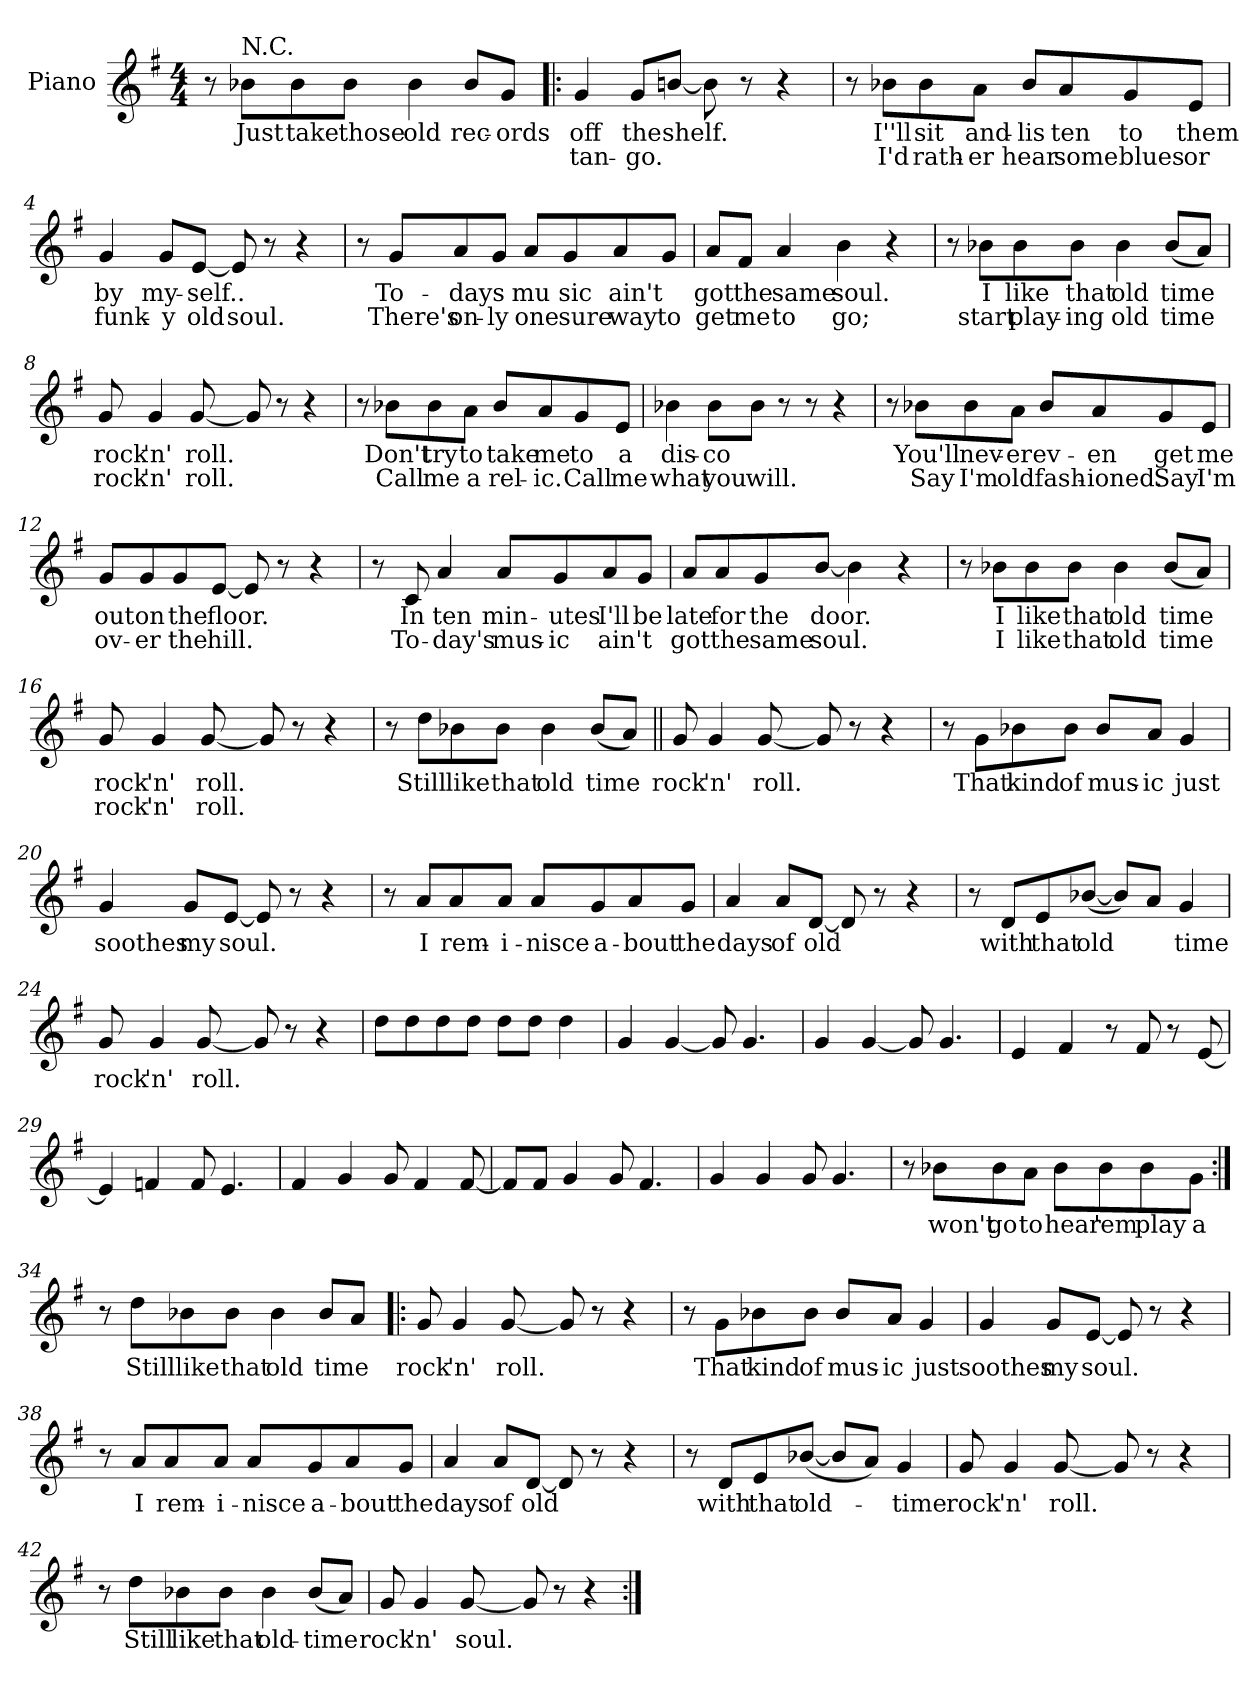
**kern	**text	**text
*part1	*part1	*part1
*staff1	*staff1	*staff1
*I"Piano	*	*
*I'Pno.	*	*
*clefG2	*	*
*k[f#]	*	*
*G:	*	*
*M4/4	*	*
=1	=1	=1
8r	.	.
!LO:TX:a:t=N.C.	!	!
8b-X\L	Just	.
8b-\	take	.
8b-\J	those	.
4b-\	old	.
8b-/L	rec-	.
8g/J	-ords	.
=2!|:	=2!|:	=2!|:
4g/	off	tan-
8g/L	the	-go.
[8bn/J	shelf.	.
8b\]	.	.
8r	.	.
4r	.	.
!!LO:LB:g=z
=3	=3	=3
8r	.	.
8b-X\L	I''ll	I'd
8b-\	sit	rath-
8a\J	and-	-er
8b-/L	-lis	hear
8a/	ten	some
8g/	to	blues
8e/J	them	or
=4	=4	=4
4g/	by	funk-
8g/L	-my-	-y
[8e/J	-self..	old
8e/]	.	soul.
8r	.	.
4r	.	.
!!LO:LB:g=z
=5	=5	=5
8r	.	.
8g/L	To-	There's
8a/	-days	on-
8g/J	.	-ly
8a/L	mu	one
8g/	-sic	sure
8a/	ain't	way
8g/J	.	to
=6	=6	=6
8a/L	got	get
8f#/J	the	me
4a/	same	to
4b\	soul.	go;
4r	.	.
!!LO:LB:g=z
=7	=7	=7
8r	.	.
8b-X\L	I	start
8b-\	like	play-
8b-\J	that	-ing
4b-\	old	old
(8b-/L	time	time
8a/J)	.	.
=8	=8	=8
8g/	rock	rock
4g/	'n'	'n'
[8g/	roll.	roll.
8g/]	.	.
8r	.	.
4r	.	.
!!LO:LB:g=z
=9	=9	=9
8r	.	.
8b-X\L	Don't	Call
8b-\	try	me
8a\J	to	a
8b-/L	take	rel-
8a/	me	-ic.
8g/	to	Call
8e/J	a	me
=10	=10	=10
4b-X\	dis-	what
8b-\L	-co	you
8b-\J	.	will.
8r	.	.
8r	.	.
4r	.	.
!!LO:LB:g=z
=11	=11	=11
8r	.	.
8b-X\L	You'll	Say
8b-\	nev-	I'm
8a\J	-er	old
8b-/L	ev-	fash-
8a/	-en	-ioned.
8g/	get	Say
8e/J	me	I'm
=12	=12	=12
8g/L	out	ov-
8g/	on	-er
8g/	the	the
[8e/J	floor.	hill.
8e/]	.	.
8r	.	.
4r	.	.
!!LO:LB:g=z
=13	=13	=13
8r	.	.
8c/	In	To-
4a/	ten	-day's
8a/L	min-	mus-
8g/	-utes	-ic
8a/	I'll	ain't
8g/J	be	.
=14	=14	=14
8a/L	late	got
8a/	for	the
8g/	the	same
[8b/J	door.	soul.
4b\]	.	.
4r	.	.
!!LO:PB:g=z
=15	=15	=15
8r	.	.
8b-X\L	I	I
8b-\	like	like
8b-\J	that	that
4b-\	old	old
(8b-/L	time	time
8a/J)	.	.
=16	=16	=16
8g/	rock	rock
4g/	'n'	'n'
[8g/	roll.	roll.
8g/]	.	.
8r	.	.
4r	.	.
=17	=17	=17
8r	.	.
8dd\L	Still	.
8b-X\	like	.
8b-\J	that	.
4b-\	old	.
(8b-/L	time	.
8a/J)	.	.
!!LO:LB:g=z
=18||	=18||	=18||
8g/	rock	.
4g/	'n'	.
[8g/	roll.	.
8g/]	.	.
8r	.	.
4r	.	.
=19	=19	=19
8r	.	.
8g\L	That	.
8b-X\	kind	.
8b-\J	of	.
8b-/L	mus-	.
8a/J	-ic	.
4g/	just	.
=20	=20	=20
4g/	soothes	.
8g/L	my	.
[8e/J	soul.	.
8e/]	.	.
8r	.	.
4r	.	.
!!LO:LB:g=z
=21	=21	=21
8r	.	.
8a/L	I	.
8a/	rem-	.
8a/J	-i-	.
8a/L	-nisce	.
8g/	a-	.
8a/	-bout	.
8g/J	the	.
=22	=22	=22
4a/	days	.
8a/L	of	.
[8d/J	old	.
8d/]	.	.
8r	.	.
4r	.	.
=23	=23	=23
8r	.	.
8d/L	with	.
8e/	that	.
([8b-X/J	old	.
8b-/L])	.	.
8a/J	.	.
4g/	time	.
!!LO:LB:g=z
=24	=24	=24
8g/	rock	.
4g/	'n'	.
[8g/	roll.	.
8g/]	.	.
8r	.	.
4r	.	.
=25	=25	=25
8dd\L	.	.
8dd\	.	.
8dd\	.	.
8dd\J	.	.
8dd\L	.	.
8dd\J	.	.
4dd\	.	.
=26	=26	=26
4g/	.	.
[4g/	.	.
8g/]	.	.
4.g/	.	.
=27	=27	=27
4g/	.	.
[4g/	.	.
8g/]	.	.
4.g/	.	.
=28	=28	=28
4e/	.	.
4f#/	.	.
8r	.	.
8f#/	.	.
8r	.	.
[8e/	.	.
!!LO:LB:g=z
=29	=29	=29
4e/]	.	.
4fn/	.	.
8f/	.	.
4.e/	.	.
=30	=30	=30
4f#/	.	.
4g/	.	.
8g/	.	.
4f#/	.	.
[8f#/	.	.
=31	=31	=31
8f#/L]	.	.
8f#/J	.	.
4g/	.	.
8g/	.	.
4.f#/	.	.
=32	=32	=32
4g/	.	.
4g/	.	.
8g/	.	.
4.g/	.	.
!!LO:LB:g=z
=33	=33	=33
8r	.	.
8b-X\L	won't	.
8b-\	go	.
8a\J	to	.
8b-\L	hear	.
8b-\	'em	.
8b-\	play	.
8g\J	a	.
=34:|!	=34:|!	=34:|!
8r	.	.
8dd\L	Still	.
8b-X\	like	.
8b-\J	that	.
4b-\	old	.
8b-/L	time	.
8a/J	.	.
!!LO:LB:g=z
=35!|:	=35!|:	=35!|:
8g/	rock	.
4g/	'n'	.
[8g/	roll.	.
8g/]	.	.
8r	.	.
4r	.	.
=36	=36	=36
8r	.	.
8g\L	That	.
8b-X\	kind	.
8b-\J	of	.
8b-/L	mus-	.
8a/J	-ic	.
4g/	just	.
=37	=37	=37
4g/	soothes	.
8g/L	my	.
[8e/J	soul.	.
8e/]	.	.
8r	.	.
4r	.	.
!!LO:LB:g=z
=38	=38	=38
8r	.	.
8a/L	I	.
8a/	rem-	.
8a/J	-i-	.
8a/L	-nisce	.
8g/	a-	.
8a/	-bout	.
8g/J	the	.
=39	=39	=39
4a/	days	.
8a/L	of	.
[8d/J	old	.
8d/]	.	.
8r	.	.
4r	.	.
=40	=40	=40
8r	.	.
8d/L	with	.
8e/	that	.
([8b-X/J	old-	.
8b-/L]	.	.
8a/J)	.	.
4g/	-time	.
!!LO:LB:g=z
=41	=41	=41
8g/	rock	.
4g/	'n'	.
[8g/	roll.	.
8g/]	.	.
8r	.	.
4r	.	.
=42	=42	=42
8r	.	.
8dd\L	Still	.
8b-X\	like	.
8b-\J	that	.
4b-\	old-	.
(8b-/L	-time	.
8a/J)	.	.
=43	=43	=43
8g/	rock	.
4g/	'n'	.
[8g/	soul.	.
8g/]	.	.
8r	.	.
4r	.	.
=:|!	=:|!	=:|!
*-	*-	*-
